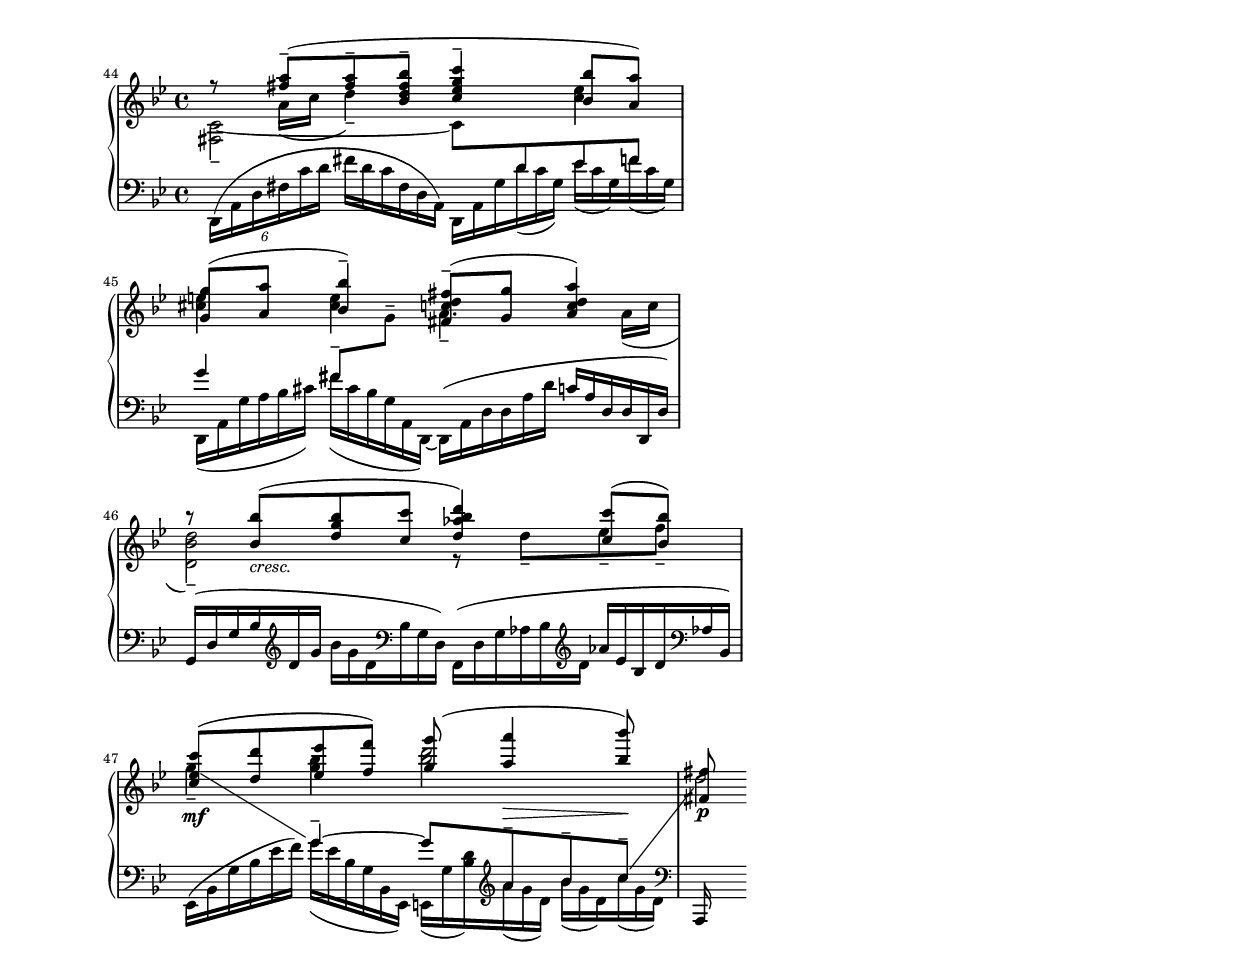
% Sergei Rachmaninoff, Prelude Op. 3 No. 5, mm. 44–47

\version "2.11.49"
\include "english.ly"

#(set-global-staff-size 15)
\paper{
  ragged-right=##t
  line-width=17\cm
  indent=0\cm
}

rh = { \change Staff = RH \voiceFour }
lh = { \change Staff = LH \voiceOne }

\new PianoStaff <<
  \set Score.currentBarNumber = #44
  \new Staff = "RH" {
    <<
      \override Staff.NoteCollision #'merge-differently-dotted = ##t
      \relative c''' {
        \key g \minor
        r8 <a fs>--( <a fs>-- <bf fs d bf>-- <c g ef c>4-- <bf bf,>8 <a
          a,>8)
        <g g,>8( <a a,> <bf bf,>4)-- <fs d c fs,>8(-- <g g,> <a d, c a>4)
        r8 <bf bf,>(_\markup \italic cresc. <bf g d> <c c,>
          <d bf af d,>4) <c c,>8( <bf bf,>)
        <c ef, c>\mf( <d d,> <ef ef,> <f f,>) <g g,>( <a a,>4\> <bf
          bf,>8)\!
        <fs, fs,>8\p
      }
      \\
      \relative c'' {
        s8 a16( c d4)-- s4 <ef c>
        <e cs>4 <e cs> s2
        s1
        s4 <bf' g> <d bf>2
      }
    >>
  }
  \new Staff = "LH" <<
    \override Staff.NoteCollision #'merge-differently-dotted = ##t
    \clef bass
    \key g \minor
    \new Voice \relative c' {
      \rh <c~ fs,>2-- c8 \lh d ef f
      g4 fs8-- \rh g^- a4.-- a16( c
      \showStaffSwitch
      <d bf d,>2--) r8 d-- ef-- f--
      g4-- \lh g,~-- g8 \clef treble a-- bf-- c--
      \rh d2*1/4
    }
    \new Voice \relative c, {
      \times 4/6 {d16[( a' d fs c' d]}
      \override TupletNumber #'transparent = ##t
      \times 4/6 {fs d c fs, d a)}
      \voiceTwo
      \times 4/6 {d,[ a' g' d'( c g)]}
      \times 4/6 {ef'( c g) f'( c g)}
      
      \times 4/6 {d,[( a' g' a bf cs])}
      \times 4/6 {fs( cs bf g a, d,~)}
      \oneVoice
      \times 4/6 {d[( a' d d a' d]}
      \times 4/6 {c a d, d d, d')}
      
      \times 4/6 {g,[( d' g bf \clef treble d g]}
      \times 4/6 {bf g d \clef bass bf g d)}
      \times 4/6 {f,([ d' g af bf \clef treble d]}
      \times 4/6 {af' ef bf d \clef bass af bf,)}
      
      \times 4/6 {ef,([ bf' g' bf ef f])}
      \voiceTwo
      \times 4/6 {g( ef bf g bf, ef,)}
      \times 4/6 {e[( g' <d' bf>) a'( g d)]}
      \times 4/6 {bf'( g d) c'( g d)}
      
      \oneVoice
      \clef bass a,,16
    }
  >>
>>
